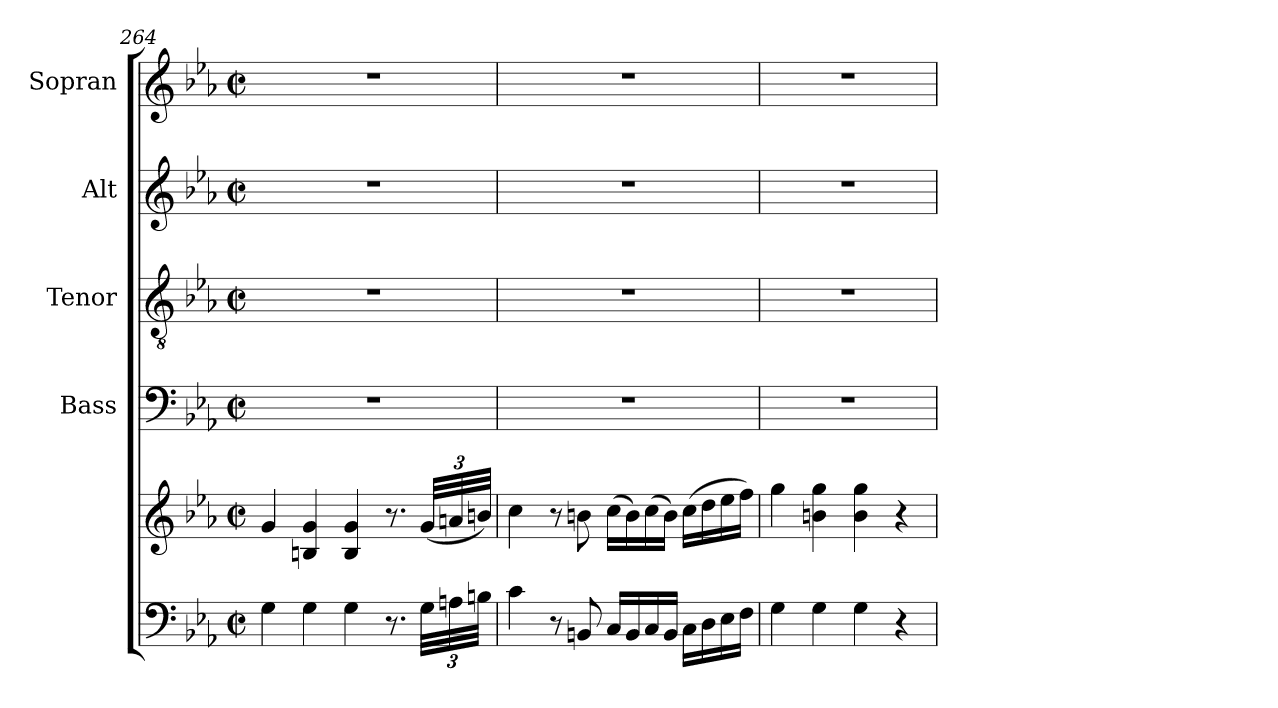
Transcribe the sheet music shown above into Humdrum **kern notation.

**kern	**kern	**kern	**kern	**kern	**kern
*part5	*part5	*part4	*part3	*part2	*part1
*staff6	*staff5	*staff4	*staff3	*staff2	*staff1
*	*	*I"Bass	*I"Tenor	*I"Alt	*I"Sopran
*	*	*I'B.	*I'T.	*I'A.	*I'S.
*clefF4	*clefG2	*clefF4	*clefGv2	*clefG2	*clefG2
*k[b-e-a-]	*k[b-e-a-]	*k[b-e-a-]	*k[b-e-a-]	*k[b-e-a-]	*k[b-e-a-]
*E-:	*E-:	*E-:	*E-:	*E-:	*E-:
*M2/2	*M2/2	*M2/2	*M2/2	*M2/2	*M2/2
*met(c|)	*met(c|)	*met(c|)	*met(c|)	*met(c|)	*met(c|)
=264	=264	=264	=264	=264	=264
4G\	4g/	1r	1r	1r	1r
4G\	4Bn/ 4g/	.	.	.	.
4G\	4B/ 4g/	.	.	.	.
8.r	8.r	.	.	.	.
48G\LLL	(<48g/LLL	.	.	.	.
48An\	48an/	.	.	.	.
48Bn\JJJ	48bn/JJJ)	.	.	.	.
=265	=265	=265	=265	=265	=265
4c\	4cc\	1r	1r	1r	1r
8r	8r	.	.	.	.
8BBn/	8bn\	.	.	.	.
16C/LL	(>16cc\LL	.	.	.	.
16BB/	16b\)	.	.	.	.
16C/	(>16cc\	.	.	.	.
16BB/JJ	16b\JJ)	.	.	.	.
16C\LL	(>16cc\LL	.	.	.	.
16D\	16dd\	.	.	.	.
16E-\	16ee-\	.	.	.	.
16F\JJ	16ff\JJ)	.	.	.	.
!!LO:LB:g=z
=266	=266	=266	=266	=266	=266
4G\	4gg\	1r	1r	1r	1r
4G\	4bn\ 4gg\	.	.	.	.
4G\	4b\ 4gg\	.	.	.	.
4r	4r	.	.	.	.
=	=	=	=	=	=
*-	*-	*-	*-	*-	*-
